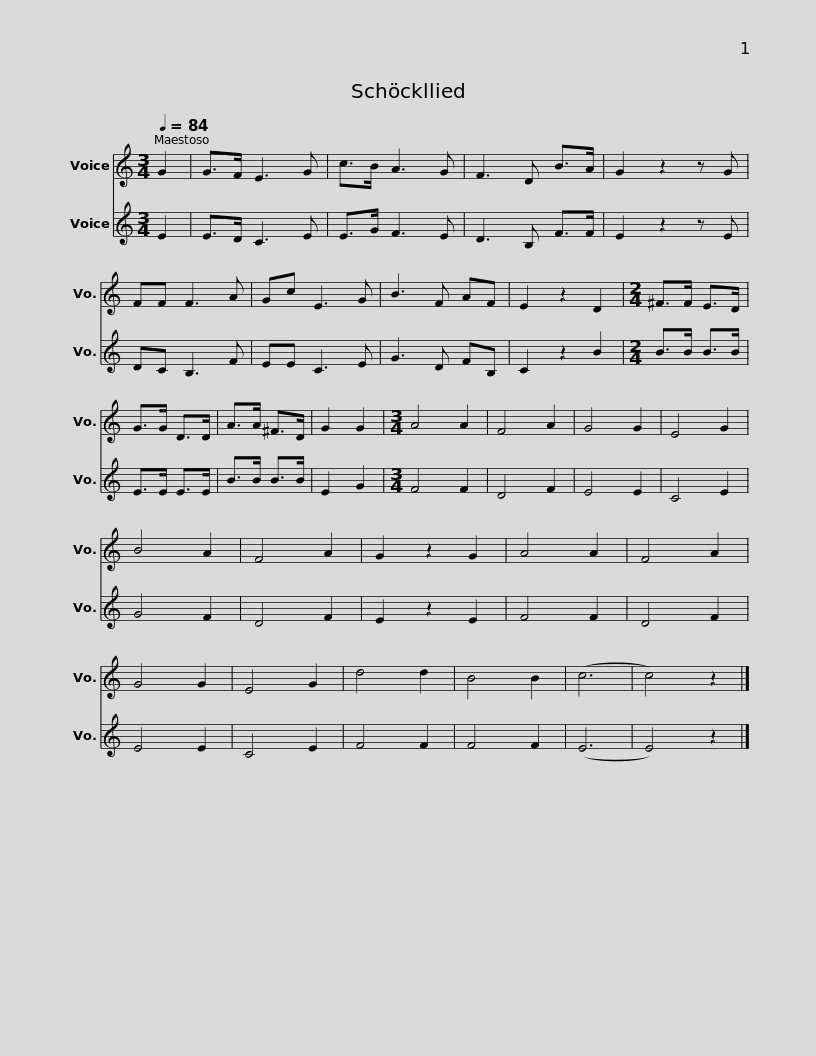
X:1
%%score 1 2
L:1/8
Q:1/4=84
M:3/4
I:linebreak $
K:C
V:1 treble
V:2 treble
V:1
 G2 | G>F E3 G | c>B A3 G | F3 D B>A | G2 z2 z G |$ %5
 FF F3 A | Gc E3 G | B3 F AF | E2 z2 D2 |$[M:2/4] ^F>F E>D | %10
 G>G D>D | A>A ^F>D | G2 G2 |$[M:3/4] A4 A2 | F4 A2 | %15
 G4 G2 | E4 G2 | B4 A2 | F4 A2 | G2 z2 G2 | %20
 A4 A2 |$ F4 A2 | G4 G2 | E4 G2 | d4 d2 | %25
 B4 B2 | (c6 | c4) z2 |] %28
V:2
 E2 | E>D C3 E | E>G F3 E | D3 B, F>F | E2 z2 z E |$ %5
 DC B,3 F | EE C3 E | G3 D FB, | C2 z2 B2 |$[M:2/4] B>B B>B | %10
 E>E E>E | B>B B>B | E2 G2 |$[M:3/4] F4 F2 | D4 F2 | %15
 E4 E2 | C4 E2 | G4 F2 | D4 F2 | E2 z2 E2 | %20
 F4 F2 |$ D4 F2 | E4 E2 | C4 E2 | F4 F2 | %25
 F4 F2 | (E6 | E4) z2 |] %28
